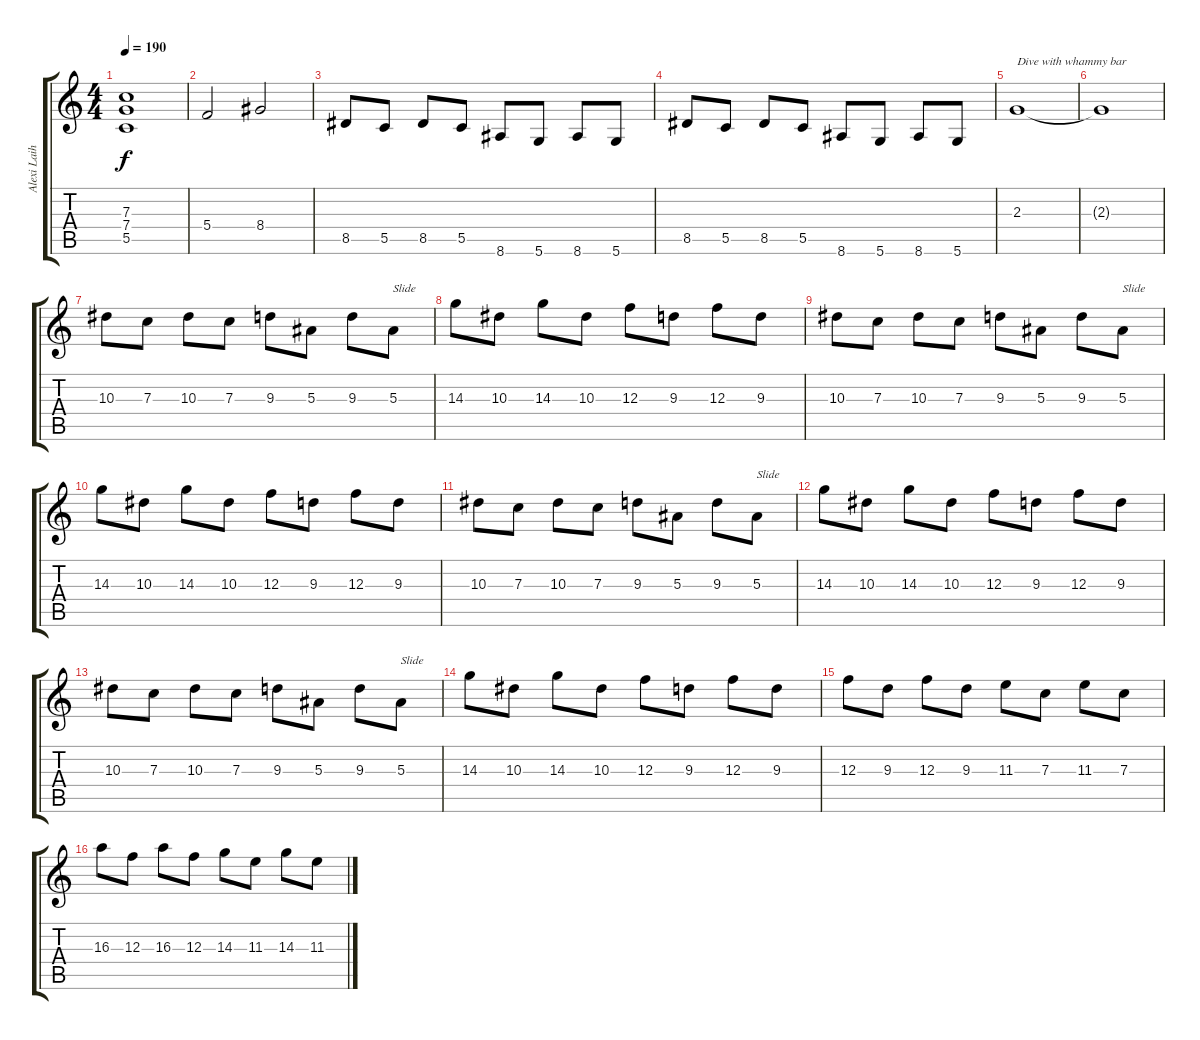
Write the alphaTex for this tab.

\track ("Alexi Laiho" "Alexi Laih") {instrument distortionguitar}
\staff {score tabs}
\tuning (D4 A3 F3 C3 G2 D2) {hide}
\ts (4 4)
\tempo 190
\clef g2
\ks c
(7.3 7.4 5.5).1{dy f} |
5.4.2 8.4.2 |
8.5.8 5.5.8 8.5.8 5.5.8 8.6.8 5.6.8 8.6.8 5.6.8 |
8.5.8 5.5.8 8.5.8 5.5.8 8.6.8 5.6.8 8.6.8 5.6.8 |
2.3.1{txt "Dive with whammy bar"} |
2.3{t}.1 |
10.3.8 7.3.8 10.3.8 7.3.8 9.3.8 5.3.8 9.3.8 5.3.8{txt "Slide"} |
14.3.8 10.3.8 14.3.8 10.3.8 12.3.8 9.3.8 12.3.8 9.3.8 |
10.3.8 7.3.8 10.3.8 7.3.8 9.3.8 5.3.8 9.3.8 5.3.8{txt "Slide"} |
14.3.8 10.3.8 14.3.8 10.3.8 12.3.8 9.3.8 12.3.8 9.3.8 |
10.3.8 7.3.8 10.3.8 7.3.8 9.3.8 5.3.8 9.3.8 5.3.8{txt "Slide"} |
14.3.8 10.3.8 14.3.8 10.3.8 12.3.8 9.3.8 12.3.8 9.3.8 |
10.3.8 7.3.8 10.3.8 7.3.8 9.3.8 5.3.8 9.3.8 5.3.8{txt "Slide"} |
14.3.8 10.3.8 14.3.8 10.3.8 12.3.8 9.3.8 12.3.8 9.3.8 |
12.3.8 9.3.8 12.3.8 9.3.8 11.3.8 7.3.8 11.3.8 7.3.8 |
16.3.8 12.3.8 16.3.8 12.3.8 14.3.8 11.3.8 14.3.8 11.3.8
